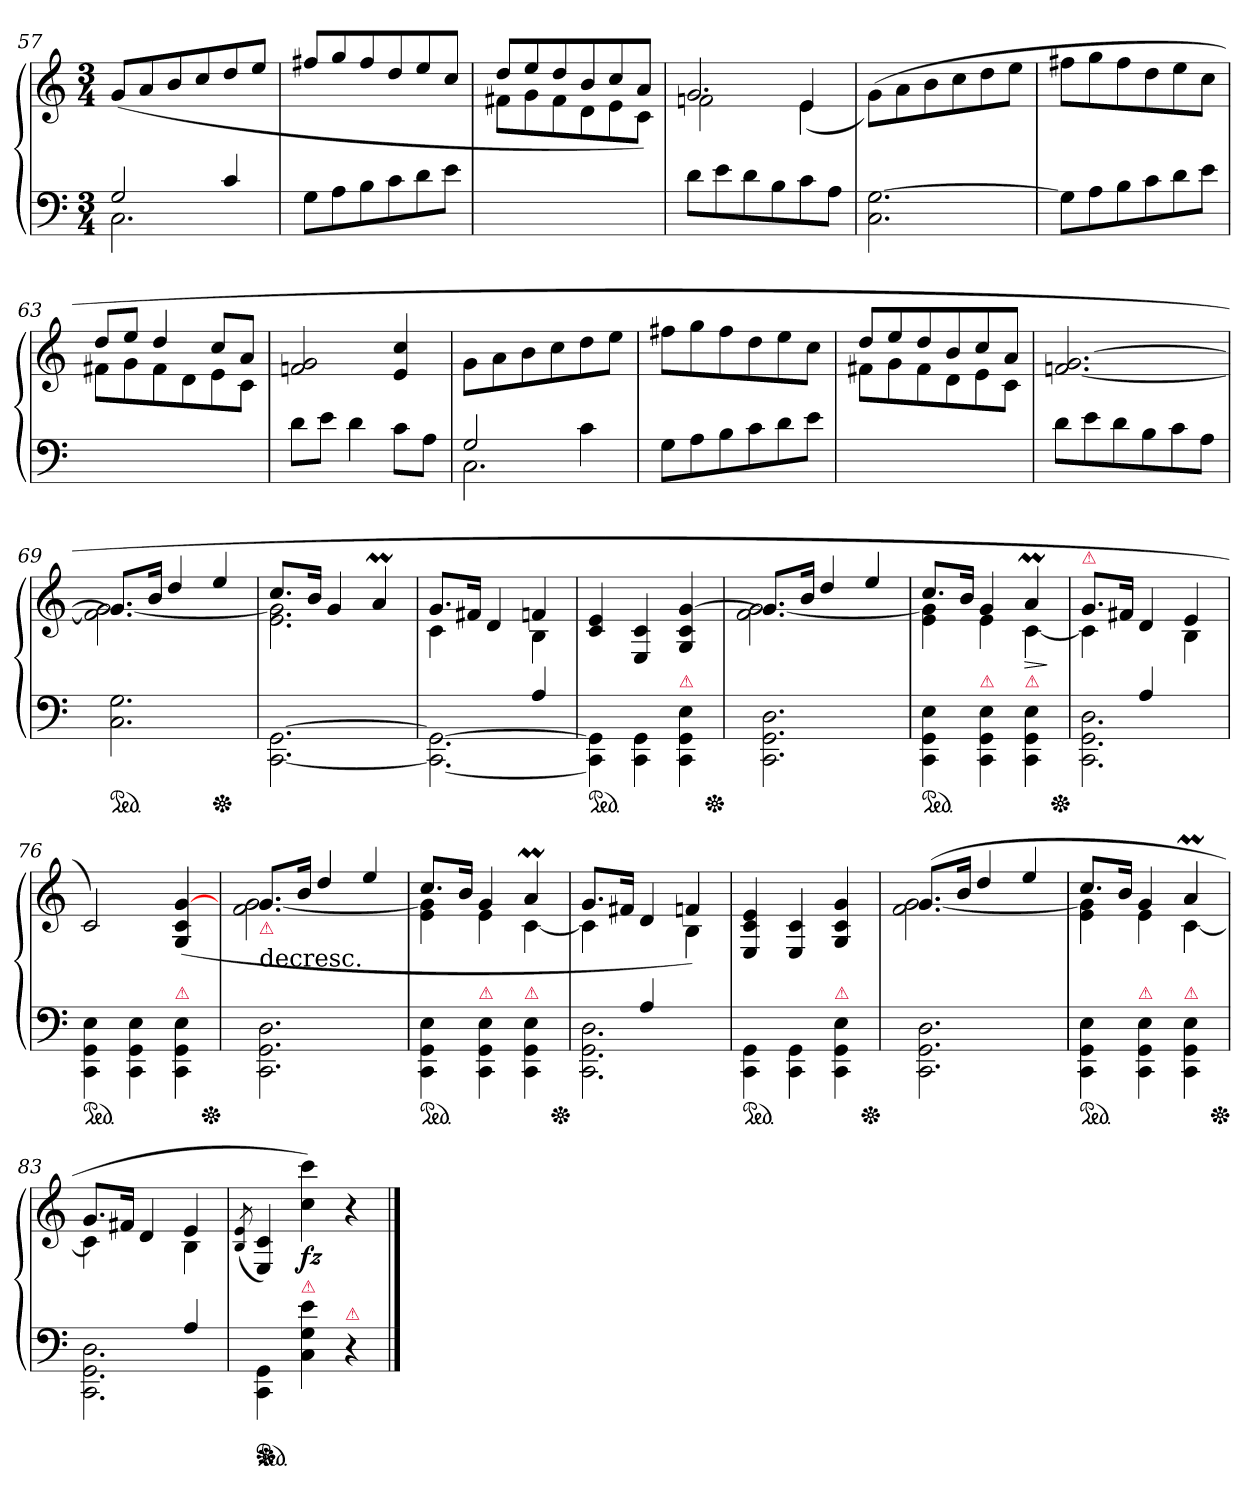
**kern	**kern	**dynam
*part1	*part1	*part1
*staff2	*staff1	*staff1/2
*clefF4	*clefG2	*
*k[]	*k[]	*
*M3/4	*M3/4	*
=57	=57	=57
*^	*	*
2G	2.C	(>8g/L	.
.	.	8a/	.
.	.	8b/	.
.	.	8cc/	.
4c	.	8dd/	.
.	.	8ee/J	.
*v	*v	*	*
=58	=58	=58
8GL	8ff#X/L	.
8A	8gg/	.
8B	8ff#/	.
8c	8dd/	.
8d\	8ee/	.
8e\J	8cc/J	.
=59	=59	=59
*	*^	*
2.ryy	8ddL	8f#XL	.
.	8ee	8g	.
.	8dd	8f#	.
.	8b	8d	.
.	8cc	8e	.
.	8aJ)	8cJ	.
=60	=60	=60	=60
!	!LO:N:vis=2.	!	!
8dL	2g	2fn	.
8e	.	.	.
8d	.	.	.
8B	.	.	.
8c	4e	(>4e	.
8AJ	.	.	.
*	*v	*v	*
=61	=61	=61
2.C [2.G	(>8gL)	.
.	8a	.
.	8b	.
.	8cc	.
.	8dd	.
.	8eeJ	.
=62	=62	=62
8GL]	8ff#XL	.
8A	8gg	.
8B	8ff#	.
8c	8dd	.
8d	8ee	.
8eJ	8ccJ	.
=63	=63	=63
*	*^	*
2.ryy	8ddL	8f#XL	.
.	8eeJ	8g	.
.	4dd	8f#	.
.	.	8d	.
.	8ccL	8e	.
.	8aJ	8cJ	.
*	*v	*v	*
=64	=64	=64
8dL	2fn/ 2g/	.
8eJ	.	.
4d	.	.
8cL	4e 4cc	.
8AJ	.	.
=65	=65	=65
*^	*	*
2G	2.C	8gL	.
.	.	8a	.
.	.	8b	.
.	.	8cc	.
4c\	.	8dd	.
.	.	8eeJ	.
*v	*v	*	*
=66	=66	=66
8GL	8ff#XL	.
8A	8gg	.
8B	8ff#	.
8c	8dd	.
8d	8ee	.
8eJ	8ccJ	.
=67	=67	=67
*	*^	*
2.ryy	8ddL	8f#XL	.
.	8ee	8g	.
.	8dd	8f#	.
.	8b	8d	.
.	8cc	8e	.
.	8aJ	8cJ	.
=68	=68	=68	=68
!	!LO:TX:b:i:t=poco ritenuto.	!	!
*	*v	*v	*
8dL	[2.fn/ [2.g/	.
8e	.	.
8d	.	.
8B	.	.
8c	.	.
8AJ	.	.
=69	=69	=69
*	*^	*
*ped	*	*	*
2.C 2.G	8.gL]	2.f] [2.g	.
.	16bJk	.	.
.	4dd	.	.
*Xped	*	*	*
.	4ee	.	.
=70	=70	=70	=70
[2.CC\ [>2.GG\	8.ccL	2.e 2.g]	.
.	16bJk	.	.
.	4g	.	.
.	4aM	.	.
=71	=71	=71	=71
*^	*	*	*
2ryy	2.CC_ 2.GG_	8.gL	4c	.
.	.	16f#XJk	.	.
.	.	4d	4ryy	.
4A	.	4fn	4B	.
*v	*v	*	*	*
*	*v	*v	*
=72	=72	=72
*ped	*	*
4CC]\ 4GG]\	4c 4e	.
4CC\ 4GG\	4E 4c	.
!LO:TX:a:color=crimson:t=⚠	!	!
4CC\ 4GG\ 4E\	4G 4c [4g	.
*Xped	*	*
=73	=73	=73
*	*^	*
2.CC\ 2.GG\ 2.D\	8.gL]	2.f [2.g	.
.	16bJk	.	.
.	4dd	.	.
.	4ee	.	.
=74	=74	=74	=74
!LO:TX:a:color=crimson:t=⚠	!	!	!
*ped	*	*	*
4CC\ 4GG\ 4E\	8.ccL	4e 4g]	.
.	16bJk	.	.
!LO:TX:a:color=crimson:t=⚠	!	!	!
4CC\ 4GG\ 4E\	4g	4e	.
!LO:TX:a:color=crimson:t=⚠	!	!	!
4CC\ 4GG\ 4E\	4aM	[4c	>
*	*v	*v	*
.	.	]
*Xped	*	*
=75	=75	=75
*^	*^	*
!	!	!LO:TX:a:color=crimson:t=⚠	!	!
4ryy	2.CC 2.GG 2.D	8.gL	4c]	.
.	.	16f#XJk	.	.
4A	.	4d	4ryy	.
4ryy	.	4e	4B	.
*v	*v	*	*	*
*	*v	*v	*
=76	=76	=76
*ped	*	*
4CC\ 4GG\ 4E\	2c)	.
4CC\ 4GG\ 4E\	.	.
!LO:TX:a:color=crimson:t=⚠	!	!
4CC\ 4GG\ 4E\	(>4G 4c [>4g	.
*Xped	*	*
=77	=77	=77
*	*^	*
!	!LO:TX:b:color=crimson:t=⚠	!	!
!	!LO:TX:c:t=decresc.	!	!
2.CC\ 2.GG\ 2.D\	8.gL	2.f [2.g	.
.	16bJk	.	.
.	4dd	.	.
.	4ee	.	.
=78	=78	=78	=78
!LO:TX:a:color=crimson:t=⚠	!	!	!
*ped	*	*	*
4CC\ 4GG\ 4E\	8.ccL	4e 4g]	.
.	16bJk	.	.
!LO:TX:a:color=crimson:t=⚠	!	!	!
4CC\ 4GG\ 4E\	4g	4e	.
!LO:TX:a:color=crimson:t=⚠	!	!	!
4CC\ 4GG\ 4E\	4aM	[4c	.
*Xped	*	*	*
=79	=79	=79	=79
*^	*	*	*
4ryy	2.CC 2.GG 2.D	8.gL	4c]	.
.	.	16f#XJk	.	.
4A	.	4d	4ryy	.
4ryy	.	4fn)	4B	.
*v	*v	*	*	*
*	*v	*v	*
=80	=80	=80
*ped	*	*
4CC\ 4GG\	4E 4c 4e	.
4CC\ 4GG\	4E 4c	.
!LO:TX:a:color=crimson:t=⚠	!	!
4CC\ 4GG\ 4E\	4G 4c 4g	.
*Xped	*	*
=81	=81	=81
*	*^	*
2.CC\ 2.GG\ 2.D\	(>8.gL	2.f [2.g	.
.	16bJk	.	.
.	4dd	.	.
.	4ee	.	.
=82	=82	=82	=82
!LO:TX:a:color=crimson:t=⚠	!	!	!
*ped	*	*	*
4CC\ 4GG\ 4E\	8.ccL	4e 4g]	.
.	16bJk	.	.
!LO:TX:a:color=crimson:t=⚠	!	!	!
4CC\ 4GG\ 4E\	4g	4e	.
!LO:TX:a:color=crimson:t=⚠	!	!	!
4CC\ 4GG\ 4E\	4aM	[4c	.
*Xped	*	*	*
=83	=83	=83	=83
*^	*	*	*
2ryy	2.CC 2.GG 2.D	8.gL	4c]	.
.	.	16f#XJk	.	.
.	.	4d	4ryy	.
4A	.	4e	4B	.
*v	*v	*	*	*
*	*v	*v	*
=84	=84	=84
.	(<8qB/ 8qe/	.
*ped	*	*
*Xped	*	*
4CC\ 4GG\	4E 4c)	.
!LO:TX:a:color=crimson:t=⚠	!	!
4C 4G 4e	4cc 4ccc)	fz
!LO:TX:a:color=crimson:t=⚠	!	!
4r	4r	.
==	==	==
*-	*-	*-
